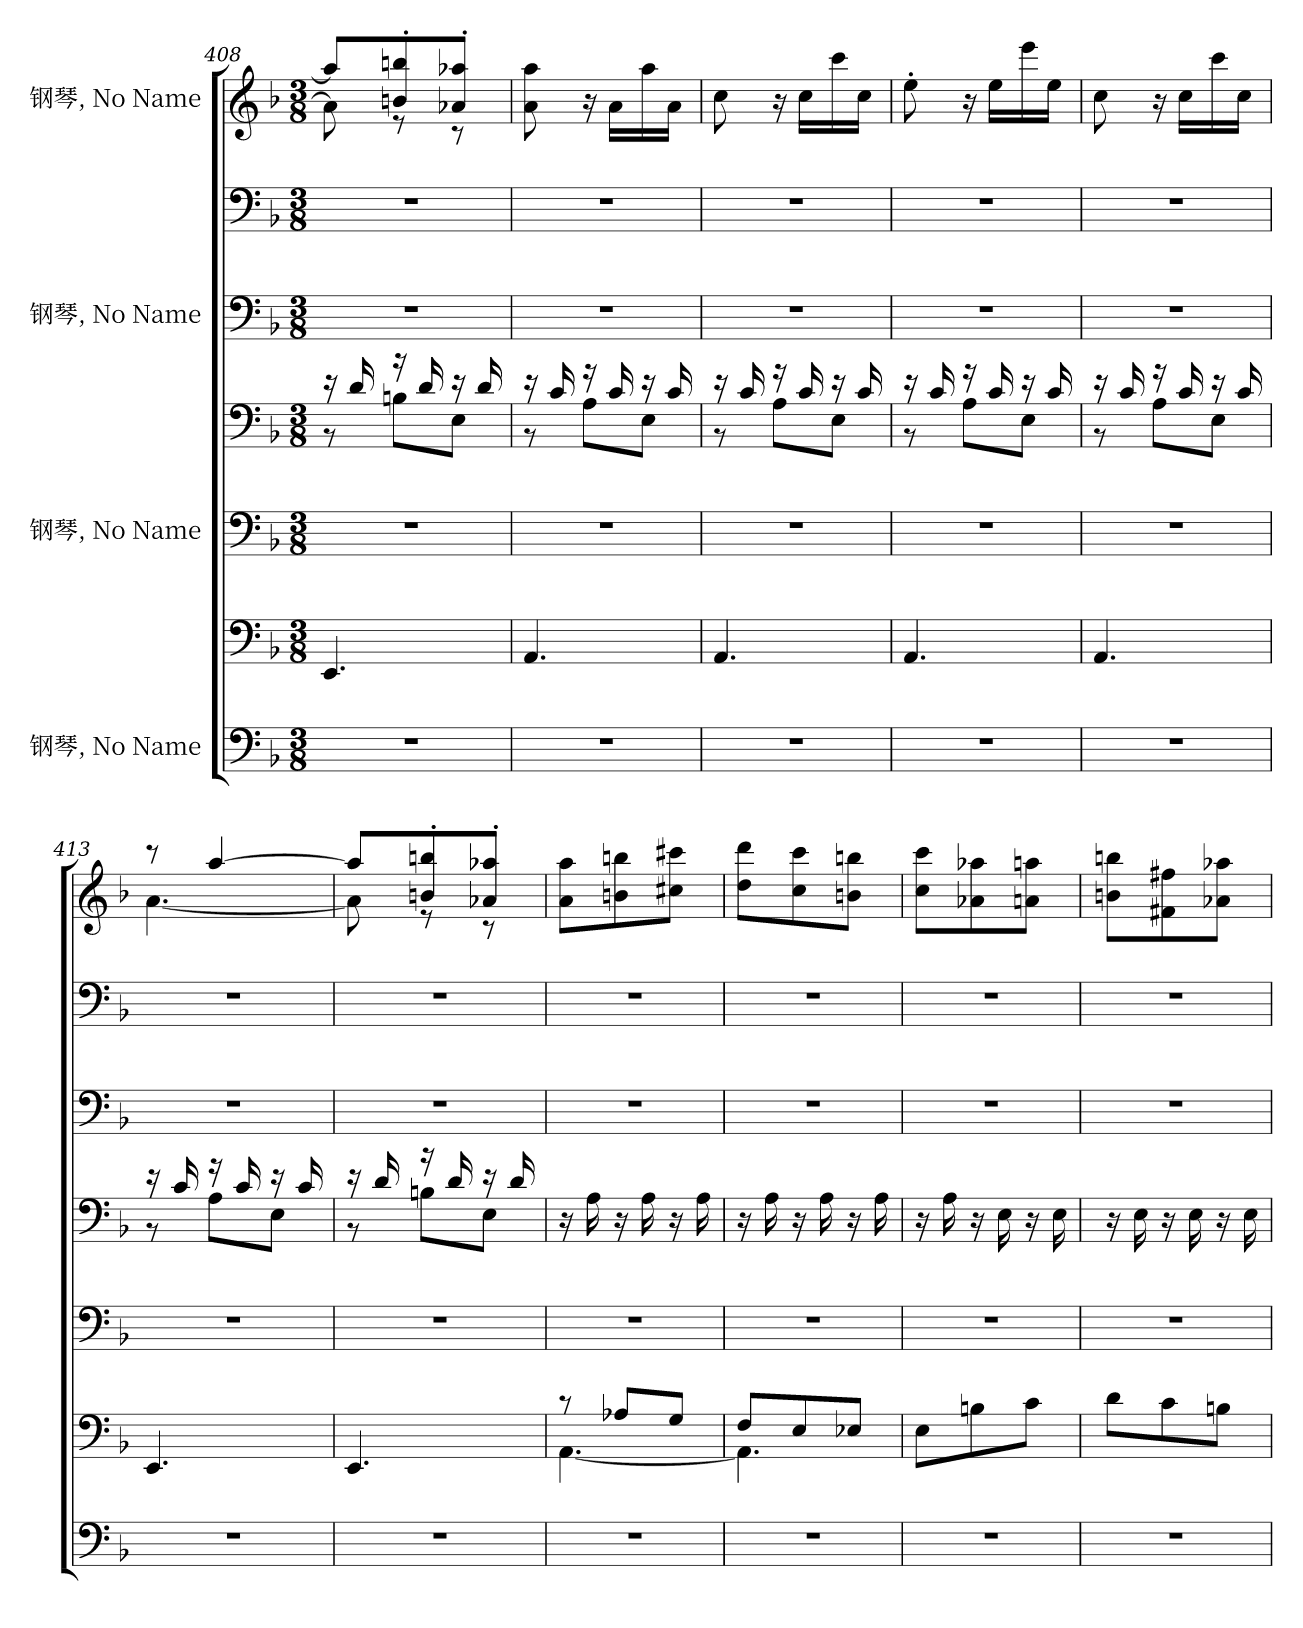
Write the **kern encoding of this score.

**kern	**kern	**kern	**kern	**kern	**kern	**kern
*part4	*part4	*part3	*part3	*part2	*part2	*part1
*staff7	*staff6	*staff5	*staff4	*staff3	*staff2	*staff1
*I"钢琴, No Name	*	*I"钢琴, No Name	*	*I"钢琴, No Name	*	*I"钢琴, No Name
*clefF4	*clefF4	*clefF4	*clefF4	*clefF4	*clefF4	*clefG2
*k[b-]	*k[b-]	*k[b-]	*k[b-]	*k[b-]	*k[b-]	*k[b-]
*M3/8	*M3/8	*M3/8	*M3/8	*M3/8	*M3/8	*M3/8
=408	=408	=408	=408	=408	=408	=408
*	*	*	*^	*	*	*^
4.r	4.EE/	4.r	16r	8r	4.r	4.r	8aa/L]	8a\]
.	.	.	16d/	.	.	.	.	.
.	.	.	16r	8Bn\L	.	.	8bn/' 8bbn/'	8r
.	.	.	16d/	.	.	.	.	.
.	.	.	16r	8E\J	.	.	8a-X/' 8aa-X/'J	8r
.	.	.	16d/	.	.	.	.	.
*	*	*	*	*	*	*	*v	*v
=409	=409	=409	=409	=409	=409	=409	=409
*	*	*	*	*	*	*	*MM111
4.r	4.AA/	4.r	16r	8r	4.r	4.r	8a\ 8aa\
.	.	.	16c/	.	.	.	.
.	.	.	16r	8A\L	.	.	16r
.	.	.	16c/	.	.	.	16a\LL
.	.	.	16r	8E\J	.	.	16aa\
.	.	.	16c/	.	.	.	16a\JJ
=410	=410	=410	=410	=410	=410	=410	=410
4.r	4.AA/	4.r	16r	8r	4.r	4.r	8cc\
.	.	.	16c/	.	.	.	.
.	.	.	16r	8A\L	.	.	16r
.	.	.	16c/	.	.	.	16cc\LL
.	.	.	16r	8E\J	.	.	16ccc\
.	.	.	16c/	.	.	.	16cc\JJ
!!LO:PB:g=z
=411	=411	=411	=411	=411	=411	=411	=411
4.r	4.AA/	4.r	16r	8r	4.r	4.r	8ee'\
.	.	.	16c/	.	.	.	.
.	.	.	16r	8A\L	.	.	16r
.	.	.	16c/	.	.	.	16ee\LL
.	.	.	16r	8E\J	.	.	16eee\
.	.	.	16c/	.	.	.	16ee\JJ
=412	=412	=412	=412	=412	=412	=412	=412
4.r	4.AA/	4.r	16r	8r	4.r	4.r	8cc\
.	.	.	16c/	.	.	.	.
.	.	.	16r	8A\L	.	.	16r
.	.	.	16c/	.	.	.	16cc\LL
.	.	.	16r	8E\J	.	.	16ccc\
.	.	.	16c/	.	.	.	16cc\JJ
=413	=413	=413	=413	=413	=413	=413	=413
*	*	*	*	*	*	*	*^
4.r	4.EE/	4.r	16r	8r	4.r	4.r	8r	[4.a\
.	.	.	16c/	.	.	.	.	.
.	.	.	16r	8A\L	.	.	[4aa/	.
.	.	.	16c/	.	.	.	.	.
.	.	.	16r	8E\J	.	.	.	.
.	.	.	16c/	.	.	.	.	.
=414	=414	=414	=414	=414	=414	=414	=414	=414
4.r	4.EE/	4.r	16r	8r	4.r	4.r	8aa/L]	8a\]
.	.	.	16d/	.	.	.	.	.
.	.	.	16r	8Bn\L	.	.	8bn/' 8bbn/'	8r
.	.	.	16d/	.	.	.	.	.
.	.	.	16r	8E\J	.	.	8a-X/' 8aa-X/'J	8r
.	.	.	16d/	.	.	.	.	.
*	*	*	*v	*v	*	*	*v	*v
=415	=415	=415	=415	=415	=415	=415
*	*	*	*	*	*	*MM111
*	*^	*	*	*	*	*
4.r	8r	[4.AA\	4.r	16r	4.r	4.r	8a\ 8aa\L
.	.	.	.	16A\	.	.	.
.	8A-X/L	.	.	16r	.	.	8bn\ 8bbn\
.	.	.	.	16A\	.	.	.
.	8G/J	.	.	16r	.	.	8cc#X\ 8ccc#X\J
.	.	.	.	16A\	.	.	.
!!LO:PB:g=z
=416	=416	=416	=416	=416	=416	=416	=416
4.r	8F/L	4.AA\]	4.r	16r	4.r	4.r	8dd\ 8ddd\L
.	.	.	.	16A\	.	.	.
.	8E/	.	.	16r	.	.	8cc\ 8ccc\
.	.	.	.	16A\	.	.	.
.	8E-X/J	.	.	16r	.	.	8bn\ 8bbn\J
.	.	.	.	16A\	.	.	.
*	*v	*v	*	*	*	*	*
=417	=417	=417	=417	=417	=417	=417
4.r	8E\L	4.r	16r	4.r	4.r	8cc\ 8ccc\L
.	.	.	16A\	.	.	.
.	8Bn\	.	16r	.	.	8a-X\ 8aa-X\
.	.	.	16E\	.	.	.
.	8c\J	.	16r	.	.	8an\ 8aan\J
.	.	.	16E\	.	.	.
=418	=418	=418	=418	=418	=418	=418
4.r	8d\L	4.r	16r	4.r	4.r	8bn\ 8bbn\L
.	.	.	16E\	.	.	.
.	8c\	.	16r	.	.	8f#X\ 8ff#X\
.	.	.	16E\	.	.	.
.	8Bn\J	.	16r	.	.	8a-X\ 8aa-X\J
.	.	.	16E\	.	.	.
=	=	=	=	=	=	=
*-	*-	*-	*-	*-	*-	*-
